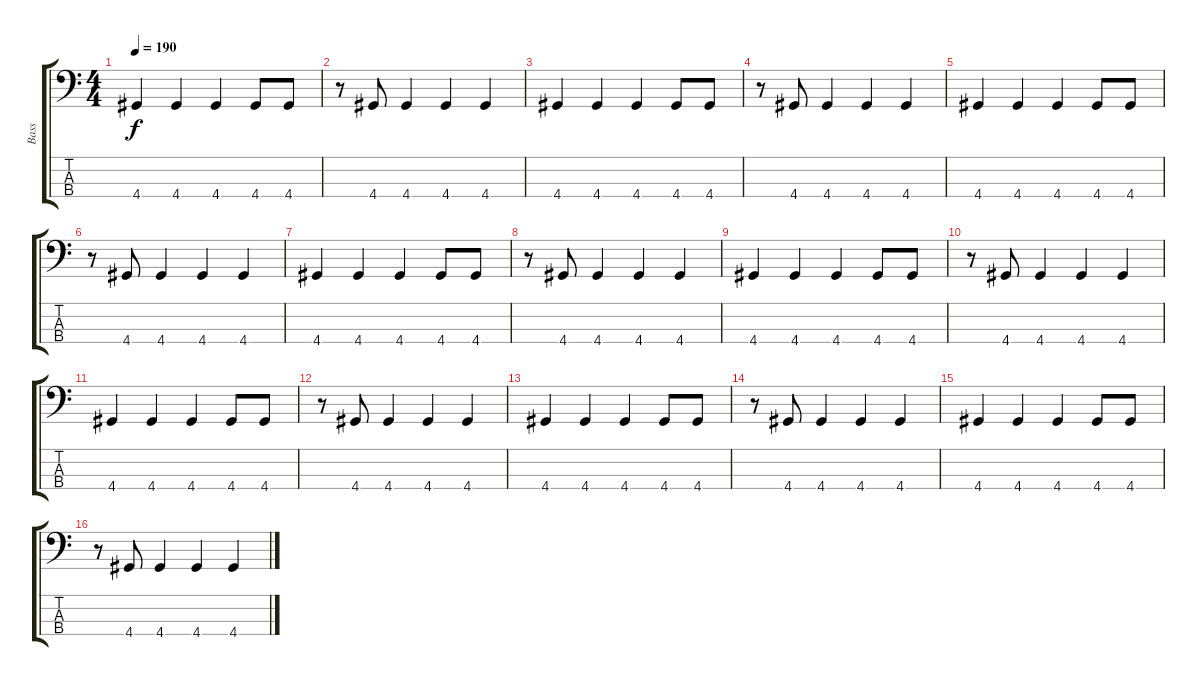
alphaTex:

\track ("Bass" "Bass") {instrument electricbasspick}
\staff {score tabs}
\tuning (G2 D2 A1 E1) {hide}
\ts (4 4)
\tempo 190
\clef f4
\ks c
4.4.4{dy f} 4.4.4 4.4.4 4.4.8 4.4.8 |
r.8 4.4.8 4.4.4 4.4.4 4.4.4 |
4.4.4 4.4.4 4.4.4 4.4.8 4.4.8 |
r.8 4.4.8 4.4.4 4.4.4 4.4.4 |
4.4.4 4.4.4 4.4.4 4.4.8 4.4.8 |
r.8 4.4.8 4.4.4 4.4.4 4.4.4 |
4.4.4 4.4.4 4.4.4 4.4.8 4.4.8 |
r.8 4.4.8 4.4.4 4.4.4 4.4.4 |
4.4.4 4.4.4 4.4.4 4.4.8 4.4.8 |
r.8 4.4.8 4.4.4 4.4.4 4.4.4 |
4.4.4 4.4.4 4.4.4 4.4.8 4.4.8 |
r.8 4.4.8 4.4.4 4.4.4 4.4.4 |
4.4.4 4.4.4 4.4.4 4.4.8 4.4.8 |
r.8 4.4.8 4.4.4 4.4.4 4.4.4 |
4.4.4 4.4.4 4.4.4 4.4.8 4.4.8 |
r.8 4.4.8 4.4.4 4.4.4 4.4.4
